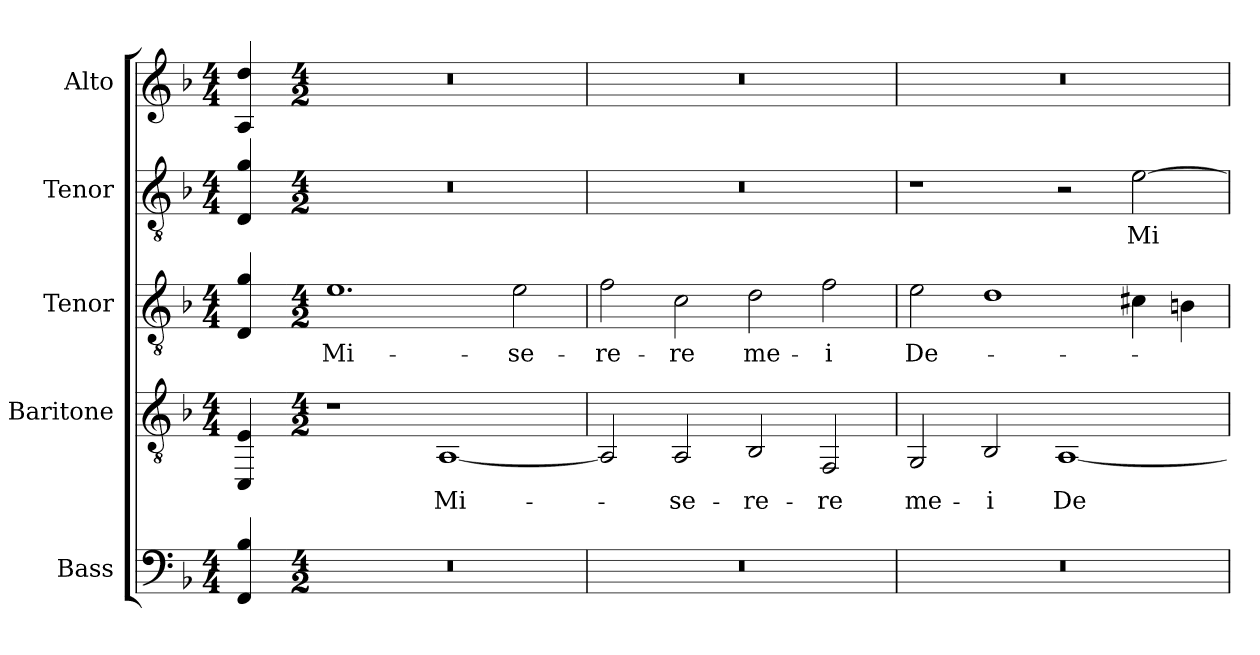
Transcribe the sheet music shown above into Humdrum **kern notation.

**kern	**kern	**text	**kern	**text	**kern	**text	**kern
*part5	*part4	*part4	*part3	*part3	*part2	*part2	*part1
*staff5	*staff4	*staff4	*staff3	*staff3	*staff2	*staff2	*staff1
*I"Bass	*I"Baritone	*	*I"Tenor	*	*I"Tenor	*	*I"Alto
*I'B.	*I'B.	*	*I'T.	*	*I'T.	*	*I'A.
!!LO:PB:g=z
*clefF4	*clefGv2	*	*clefGv2	*	*clefGv2	*	*clefG2
*	*	*	*ITrd7c12	*	*ITrd7c12	*	*
*k[b-]	*k[b-]	*	*k[b-]	*	*k[b-]	*	*k[b-]
*F:	*F:	*	*F:	*	*F:	*	*F:
*M4/4	*M4/4	*	*M4/4	*	*M4/4	*	*M4/4
=	=	=	=	=	=	=	=
4FFi/ 4B-i	4CCi/ 4Ei	.	4DDi/ 4Gi	.	4DDi/ 4Gi	.	4Ai/ 4ddi
=1-	=1-	=1-	=1-	=1-	=1-	=1-	=1-
*M4/2	*M4/2	*	*M4/2	*	*M4/2	*	*M4/2
!LO:N:vis=1	!	!	!	!	!	!	!
!	!	!	!	!LO:LY:b:color=#000000	!LO:N:vis=1	!	!LO:N:vis=1
0r	1r	.	1.Ei	Mi-	0r	.	0r
!	!	!LO:LY:b:color=#000000	!	!	!	!	!
.	[1AAi	Mi-	.	.	.	.	.
!	!	!	!	!LO:LY:b:color=#000000	!	!	!
.	.	.	2Ei\	-se-	.	.	.
=2	=2	=2	=2	=2	=2	=2	=2
!LO:N:vis=1	!	!	!	!	!	!	!
!	!	!	!	!LO:LY:b:color=#000000	!LO:N:vis=1	!	!LO:N:vis=1
0r	2AAi/]	.	2Fi\	-re-	0r	.	0r
!	!	!LO:LY:b:color=#000000	!	!	!	!	!
!	!	!	!	!LO:LY:b:color=#000000	!	!	!
.	2AAi/	-se-	2Ci\	-re	.	.	.
!	!	!LO:LY:b:color=#000000	!	!	!	!	!
!	!	!	!	!LO:LY:b:color=#000000	!	!	!
.	2BB-i/	-re-	2Di\	me-	.	.	.
!	!	!LO:LY:b:color=#000000	!	!	!	!	!
!	!	!	!	!LO:LY:b:color=#000000	!	!	!
.	2FFi/	-re	2Fi\	-i	.	.	.
=3	=3	=3	=3	=3	=3	=3	=3
!LO:N:vis=1	!	!	!	!	!	!	!
!	!	!LO:LY:b:color=#000000	!	!	!	!	!
!	!	!	!	!LO:LY:b:color=#000000	!	!	!LO:N:vis=1
0r	2GGi/	me-	2Ei\	De-	1r	.	0r
!	!	!LO:LY:b:color=#000000	!	!	!	!	!
.	2BB-i/	-i	1Di	.	.	.	.
!	!	!LO:LY:b:color=#000000	!	!	!	!	!
.	[1AAi	De-	.	.	2r	.	.
!	!	!	!	!	!	!LO:LY:b:color=#000000	!
.	.	.	4C#Xi\	.	[2Ei\	Mi-	.
.	.	.	4BBni\	.	.	.	.
=	=	=	=	=	=	=	=
*-	*-	*-	*-	*-	*-	*-	*-
